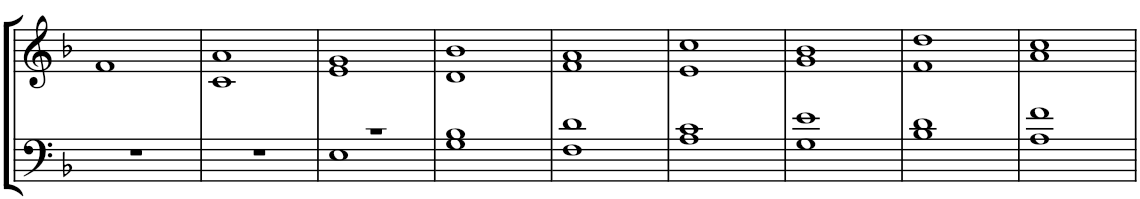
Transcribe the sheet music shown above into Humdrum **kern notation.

**kern	**kern
*part1	*part1
*staff2	*staff1
*I"Piano	*
*I'Pno.	*
!!LO:PB:g=z
*clefF4	*clefG2
*k[b-]	*k[b-]
*M4/4	*M4/4
*met(c)	*met(c)
=19	=19
1r	1f
=20	=20
*	*^
1r	1a	1c
=21	=21	=21
*^	*	*
1r	1E	1g	1e
=22	=22	=22	=22
1B-	1G	1b-	1d
=23	=23	=23	=23
1d	1F	1a	1f
=24	=24	=24	=24
1c	1A	1cc	1e
=25	=25	=25	=25
1e	1G	1b-	1g
=26	=26	=26	=26
1d	1B-	1dd	1f
=27	=27	=27	=27
1f	1A	1cc	1a
*v	*v	*	*
*	*v	*v
=	=
*-	*-
